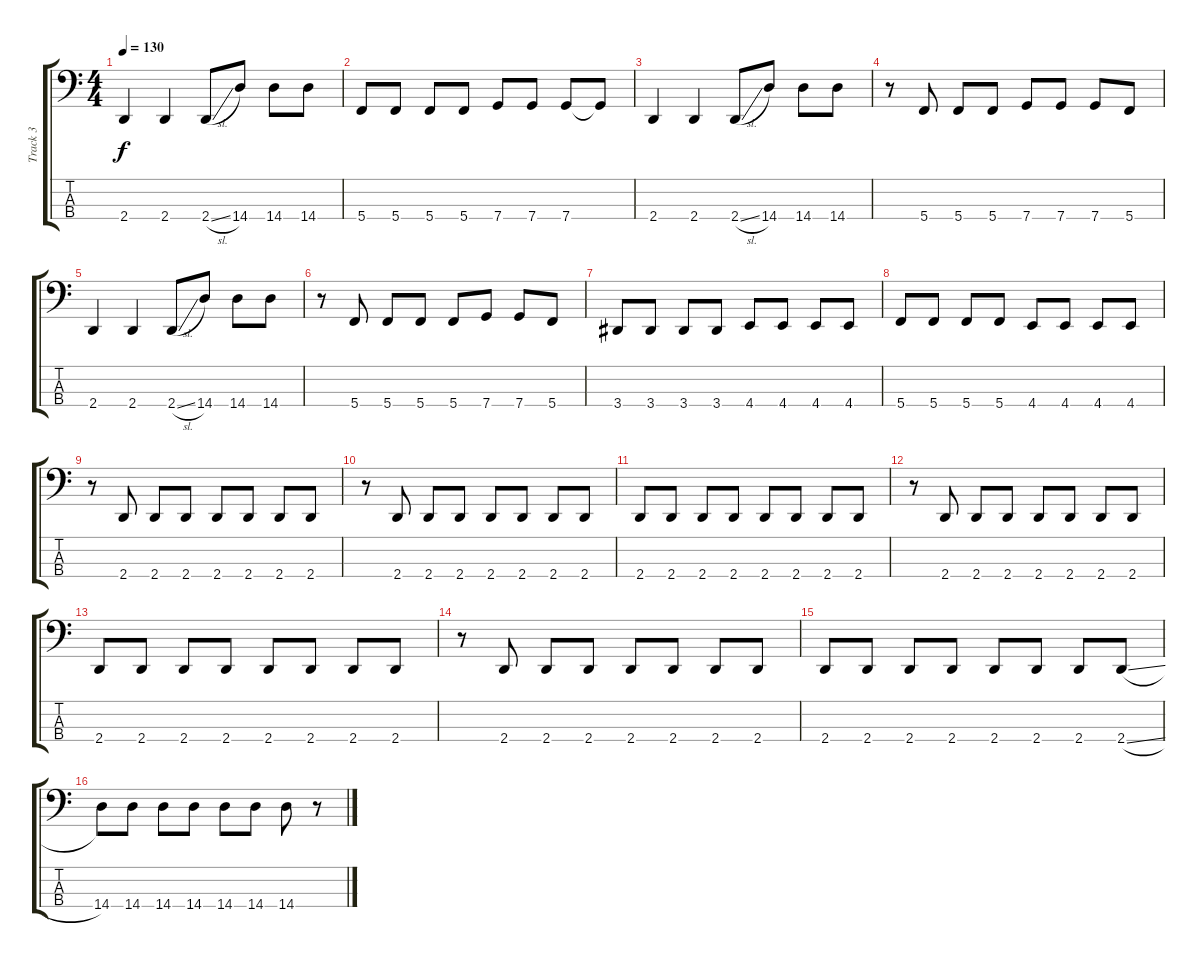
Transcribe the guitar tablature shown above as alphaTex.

\track ("Track 3" "Track 3") {instrument electricbassfinger}
\staff {score tabs}
\tuning (F2 C2 G1 C1) {hide}
\ts (4 4)
\tempo 130
\clef f4
\ks c
2.4.4{dy f} 2.4.4 2.4{sl}.8 14.4.8 14.4.8 14.4.8 |
5.4.8 5.4.8 5.4.8 5.4.8 7.4.8 7.4.8 7.4.8 7.4{t}.8 |
2.4.4 2.4.4 2.4{sl}.8 14.4.8 14.4.8 14.4.8 |
r.8 5.4.8 5.4.8 5.4.8 7.4.8 7.4.8 7.4.8 5.4.8 |
2.4.4 2.4.4 2.4{sl}.8 14.4.8 14.4.8 14.4.8 |
r.8 5.4.8 5.4.8 5.4.8 5.4.8 7.4.8 7.4.8 5.4.8 |
3.4.8 3.4.8 3.4.8 3.4.8 4.4.8 4.4.8 4.4.8 4.4.8 |
5.4.8 5.4.8 5.4.8 5.4.8 4.4.8 4.4.8 4.4.8 4.4.8 |
r.8 2.4.8 2.4.8 2.4.8 2.4.8 2.4.8 2.4.8 2.4.8 |
r.8 2.4.8 2.4.8 2.4.8 2.4.8 2.4.8 2.4.8 2.4.8 |
2.4.8 2.4.8 2.4.8 2.4.8 2.4.8 2.4.8 2.4.8 2.4.8 |
r.8 2.4.8 2.4.8 2.4.8 2.4.8 2.4.8 2.4.8 2.4.8 |
2.4.8 2.4.8 2.4.8 2.4.8 2.4.8 2.4.8 2.4.8 2.4.8 |
r.8 2.4.8 2.4.8 2.4.8 2.4.8 2.4.8 2.4.8 2.4.8 |
2.4.8 2.4.8 2.4.8 2.4.8 2.4.8 2.4.8 2.4.8 2.4{sl}.8 |
14.4.8 14.4.8 14.4.8 14.4.8 14.4.8 14.4.8 14.4.8 r.8
